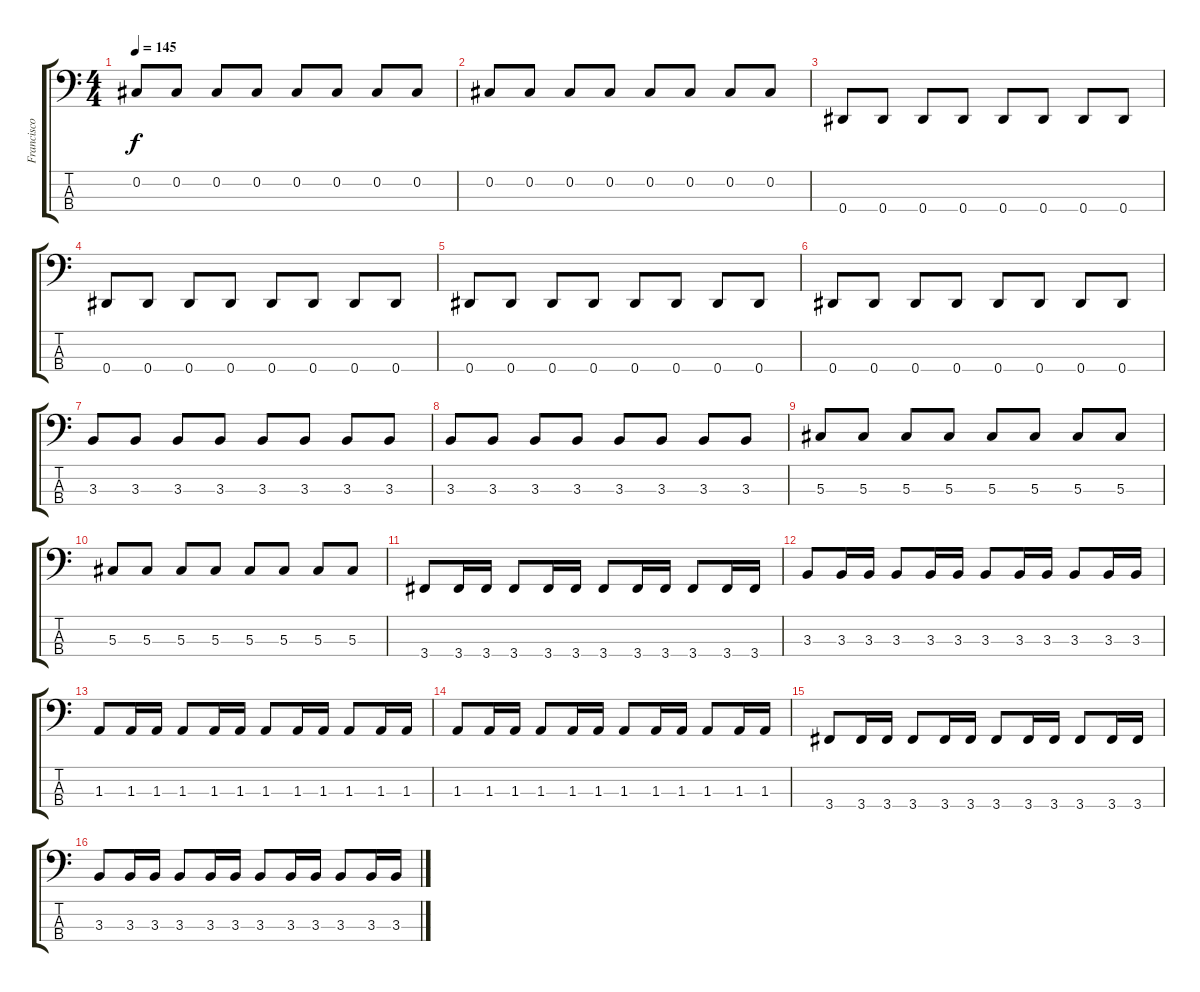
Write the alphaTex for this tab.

\track ("Francisco Fidalgo" "Francisco ") {instrument electricbasspick}
\staff {score tabs}
\tuning (Gb2 Db2 Ab1 Eb1) {hide}
\ts (4 4)
\tempo 145
\clef f4
\ks c
0.2.8{dy f} 0.2.8 0.2.8 0.2.8 0.2.8 0.2.8 0.2.8 0.2.8 |
0.2.8 0.2.8 0.2.8 0.2.8 0.2.8 0.2.8 0.2.8 0.2.8 |
0.4.8 0.4.8 0.4.8 0.4.8 0.4.8 0.4.8 0.4.8 0.4.8 |
0.4.8 0.4.8 0.4.8 0.4.8 0.4.8 0.4.8 0.4.8 0.4.8 |
0.4.8 0.4.8 0.4.8 0.4.8 0.4.8 0.4.8 0.4.8 0.4.8 |
0.4.8 0.4.8 0.4.8 0.4.8 0.4.8 0.4.8 0.4.8 0.4.8 |
3.3.8 3.3.8 3.3.8 3.3.8 3.3.8 3.3.8 3.3.8 3.3.8 |
3.3.8 3.3.8 3.3.8 3.3.8 3.3.8 3.3.8 3.3.8 3.3.8 |
5.3.8 5.3.8 5.3.8 5.3.8 5.3.8 5.3.8 5.3.8 5.3.8 |
5.3.8 5.3.8 5.3.8 5.3.8 5.3.8 5.3.8 5.3.8 5.3.8 |
3.4.8 3.4.16 3.4.16 3.4.8 3.4.16 3.4.16 3.4.8 3.4.16 3.4.16 3.4.8 3.4.16 3.4.16 |
3.3.8 3.3.16 3.3.16 3.3.8 3.3.16 3.3.16 3.3.8 3.3.16 3.3.16 3.3.8 3.3.16 3.3.16 |
1.3.8 1.3.16 1.3.16 1.3.8 1.3.16 1.3.16 1.3.8 1.3.16 1.3.16 1.3.8 1.3.16 1.3.16 |
1.3.8 1.3.16 1.3.16 1.3.8 1.3.16 1.3.16 1.3.8 1.3.16 1.3.16 1.3.8 1.3.16 1.3.16 |
3.4.8 3.4.16 3.4.16 3.4.8 3.4.16 3.4.16 3.4.8 3.4.16 3.4.16 3.4.8 3.4.16 3.4.16 |
3.3.8 3.3.16 3.3.16 3.3.8 3.3.16 3.3.16 3.3.8 3.3.16 3.3.16 3.3.8 3.3.16 3.3.16
